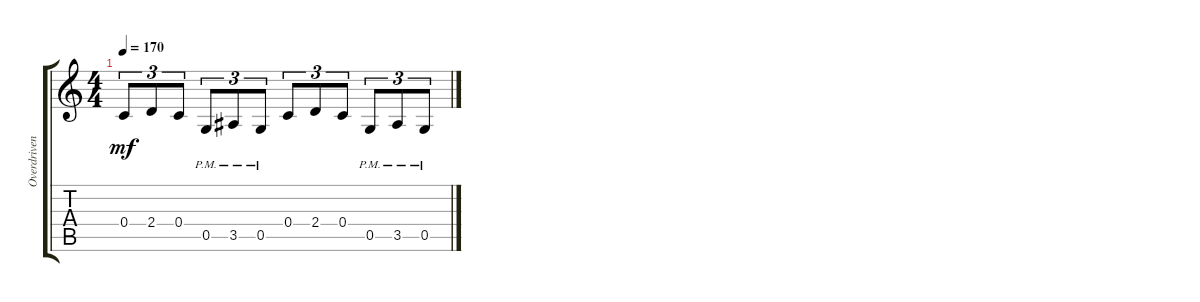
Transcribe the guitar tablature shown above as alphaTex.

\track ("Overdriven Guitar" "Overdriven") {instrument overdrivenguitar}
\staff {score tabs}
\tuning (D4 A3 F3 C3 G2 D2) {hide}
\ts (4 4)
\tempo 170
\clef g2
\ks c
0.4.8{tu (3 2) dy mf} 2.4.8{tu (3 2)} 0.4.8{tu (3 2)} 0.5{pm}.8{tu (3 2)} 3.5{pm}.8{tu (3 2)} 0.5{pm}.8{tu (3 2)} 0.4.8{tu (3 2)} 2.4.8{tu (3 2)} 0.4.8{tu (3 2)} 0.5{pm}.8{tu (3 2)} 3.5{pm}.8{tu (3 2)} 0.5{pm}.8{tu (3 2)}
